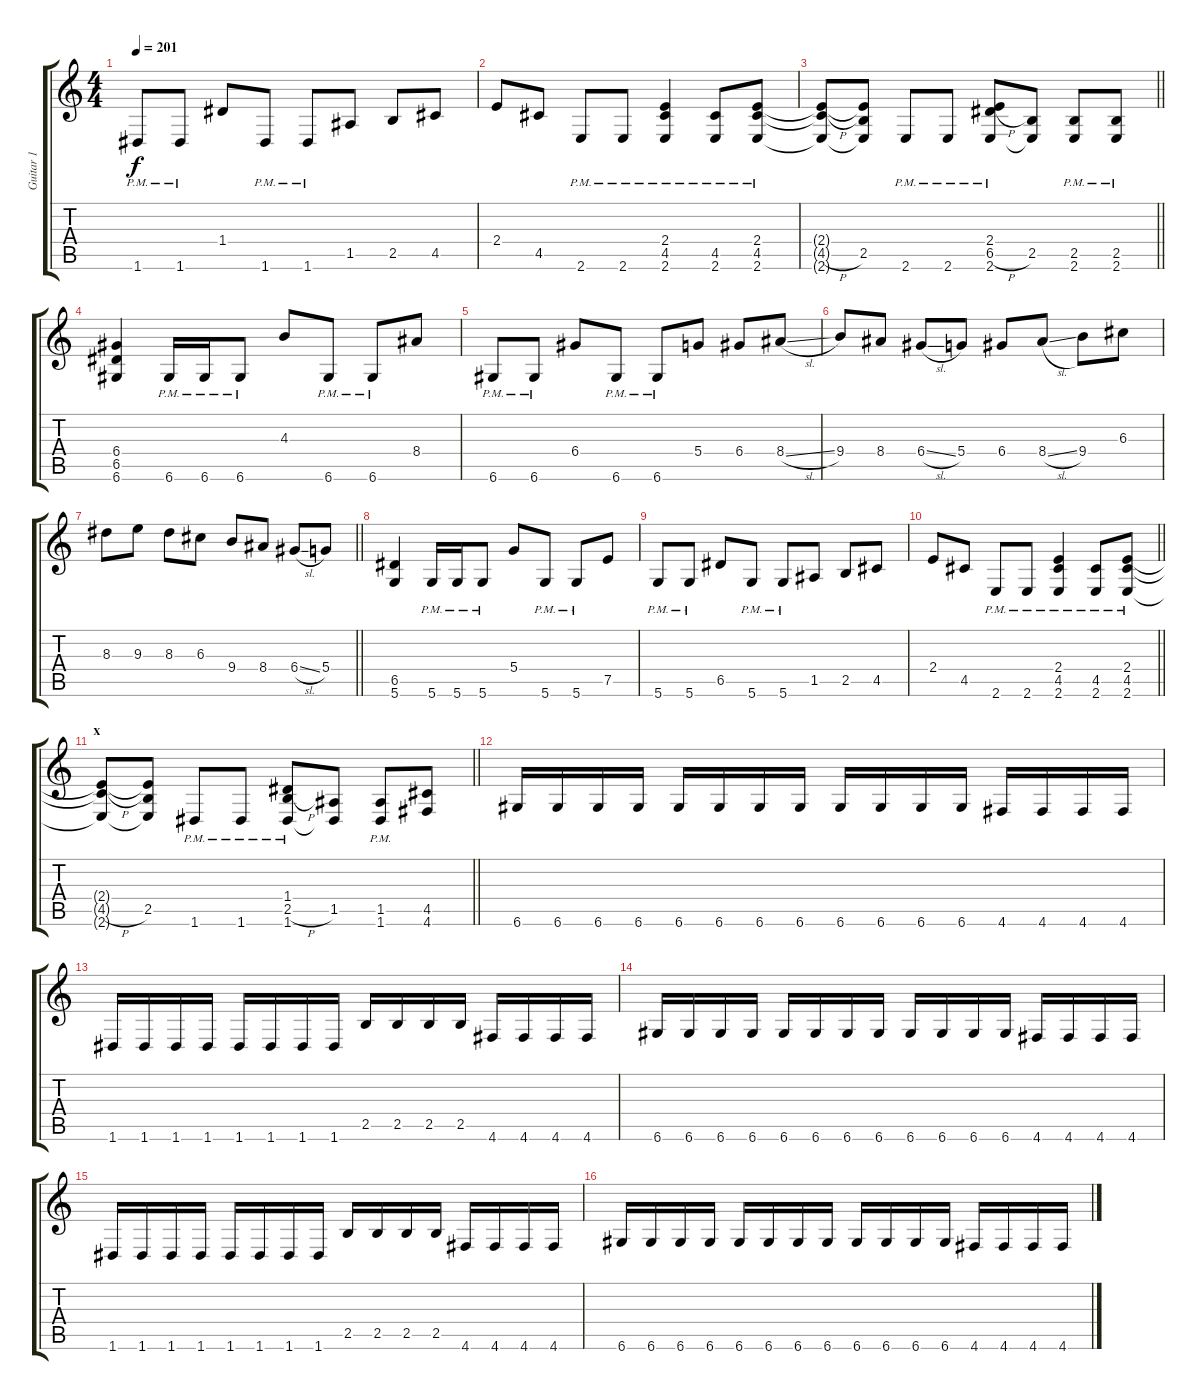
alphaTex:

\track ("Guitar 1" "Guitar 1") {instrument distortionguitar}
\staff {score tabs}
\tuning (E4 B3 G3 D3 A2 D2) {hide}
\ts (4 4)
\tempo 201
\clef g2
\ks c
1.6{pm}.8{dy f} 1.6{pm}.8 1.4.8 1.6{pm}.8 1.6{pm}.8 1.5.8 2.5.8 4.5.8 |
2.4.8 4.5.8 2.6{pm}.8 2.6{pm}.8 (2.4{pm} 4.5 2.6).4 (4.5{pm} 2.6{pm}).8 (2.4{pm} 4.5 2.6).8 |
\barLineRight lightlight
(2.4{t} 4.5{h t} 2.6{t}).8 (2.4{t} 2.5 2.6{t}).8 2.6{pm}.8 2.6{pm}.8 (2.4{pm} 6.5{h} 2.6).8 (2.5 2.6{t}).8 (2.5{pm} 2.6{pm}).8 (2.5{pm} 2.6{pm}).8 |
(6.4 6.5 6.6).4 6.6{pm}.16 6.6{pm}.16 6.6{pm}.8 4.3.8 6.6{pm}.8 6.6{pm}.8 8.4.8 |
6.6{pm}.8 6.6{pm}.8 6.4.8 6.6{pm}.8 6.6{pm}.8 5.4.8 6.4.8 8.4{sl}.8 |
9.4.8 8.4.8 6.4{sl}.8 5.4.8 6.4.8 8.4{sl}.8 9.4.8 6.3.8 |
\barLineRight lightlight
8.3.8 9.3.8 8.3.8 6.3.8 9.4.8 8.4.8 6.4{sl}.8 5.4.8 |
(6.5 5.6).4 5.6{pm}.16 5.6{pm}.16 5.6{pm}.8 5.4.8 5.6{pm}.8 5.6{pm}.8 7.5.8 |
5.6{pm}.8 5.6{pm}.8 6.5.8 5.6{pm}.8 5.6{pm}.8 1.5.8 2.5.8 4.5.8 |
\barLineRight lightlight
2.4.8 4.5.8 2.6{pm}.8 2.6{pm}.8 (2.4{pm} 4.5 2.6).4 (4.5{pm} 2.6{pm}).8 (2.4{pm} 4.5 2.6).8 |
\section ("" "x")
\barLineRight lightlight
(2.4{t} 4.5{h t} 2.6{t}).8 (2.4{t} 2.5 2.6{t}).8 1.6{pm}.8 1.6{pm}.8 (1.4{pm} 2.5{h} 1.6{pm}).8 (1.5 1.6{t}).8 (1.5{pm} 1.6{pm}).8 (4.5 4.6).8 |
\section ("" "")
6.6.16 6.6.16 6.6.16 6.6.16 6.6.16 6.6.16 6.6.16 6.6.16 6.6.16 6.6.16 6.6.16 6.6.16 4.6.16 4.6.16 4.6.16 4.6.16 |
1.6.16 1.6.16 1.6.16 1.6.16 1.6.16 1.6.16 1.6.16 1.6.16 2.5.16 2.5.16 2.5.16 2.5.16 4.6.16 4.6.16 4.6.16 4.6.16 |
6.6.16 6.6.16 6.6.16 6.6.16 6.6.16 6.6.16 6.6.16 6.6.16 6.6.16 6.6.16 6.6.16 6.6.16 4.6.16 4.6.16 4.6.16 4.6.16 |
1.6.16 1.6.16 1.6.16 1.6.16 1.6.16 1.6.16 1.6.16 1.6.16 2.5.16 2.5.16 2.5.16 2.5.16 4.6.16 4.6.16 4.6.16 4.6.16 |
6.6.16 6.6.16 6.6.16 6.6.16 6.6.16 6.6.16 6.6.16 6.6.16 6.6.16 6.6.16 6.6.16 6.6.16 4.6.16 4.6.16 4.6.16 4.6.16
